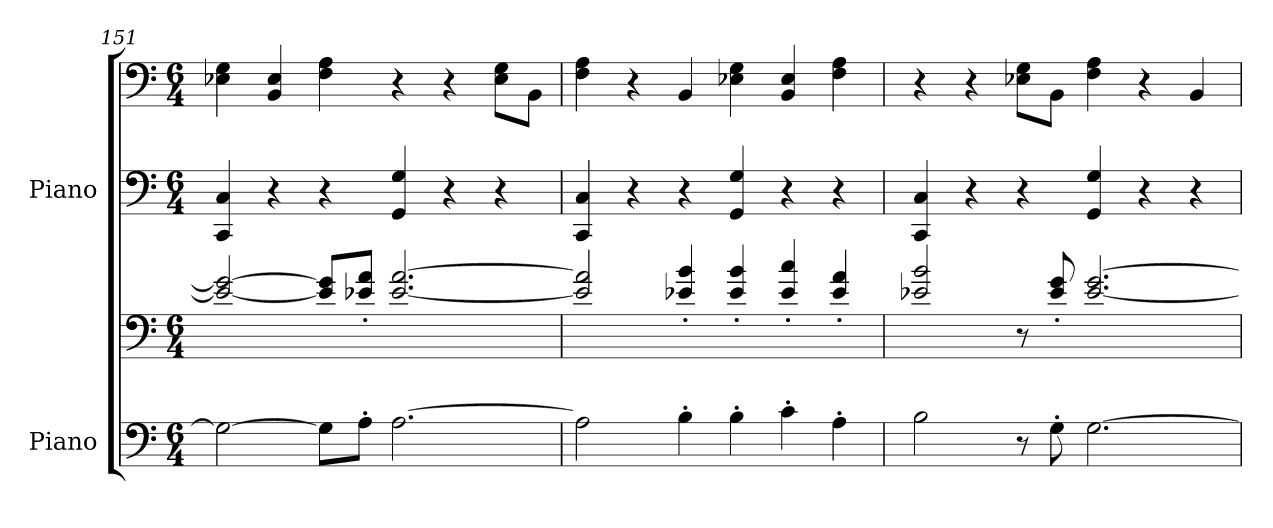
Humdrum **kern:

**kern	**kern	**kern	**kern
*part2	*part2	*part1	*part1
*staff4	*staff3	*staff2	*staff1
*I"Piano	*	*I"Piano	*
*I'Pno.	*	*I'Pno.	*
!!LO:LB:g=z
*clefF4	*clefF4	*clefF4	*clefF4
*k[]	*k[]	*k[]	*k[]
*M6/4	*M6/4	*M6/4	*M6/4
=151	=151	=151	=151
2G\_	2e-/_ 2g/_	4CC/ 4C/	4E-X\ 4G\
.	.	4r	4BB/ 4E-/
8G\L]	8e-/] 8g/]L	4r	4F\ 4A\
8A'\J	8e-X/' 8a/'J	.	.
[2.A\	[2.e-/ [2.a/	4GG/ 4G/	4r
.	.	4r	4r
.	.	4r	8E-\ 8G\L
.	.	.	8BB\J
=152	=152	=152	=152
2A\]	2e-/] 2a/]	4CC/ 4C/	4F\ 4A\
.	.	4r	4r
4B'\	4e-X/' 4b/'	4r	4BB/
4B'\	4e-/' 4b/'	4GG/ 4G/	4E-X\ 4G\
4c'\	4e-/' 4cc/'	4r	4BB/ 4E-/
4A'\	4e-/' 4a/'	4r	4F\ 4A\
=153	=153	=153	=153
2B\	2e-X/ 2b/	4CC/ 4C/	4r
.	.	4r	4r
8r	8r	4r	8E-X\ 8G\L
8G'\	8e-/' 8g/'	.	8BB\J
[2.G\	[2.e-/ [2.g/	4GG/ 4G/	4F\ 4A\
.	.	4r	4r
.	.	4r	4BB/
=	=	=	=
*-	*-	*-	*-
